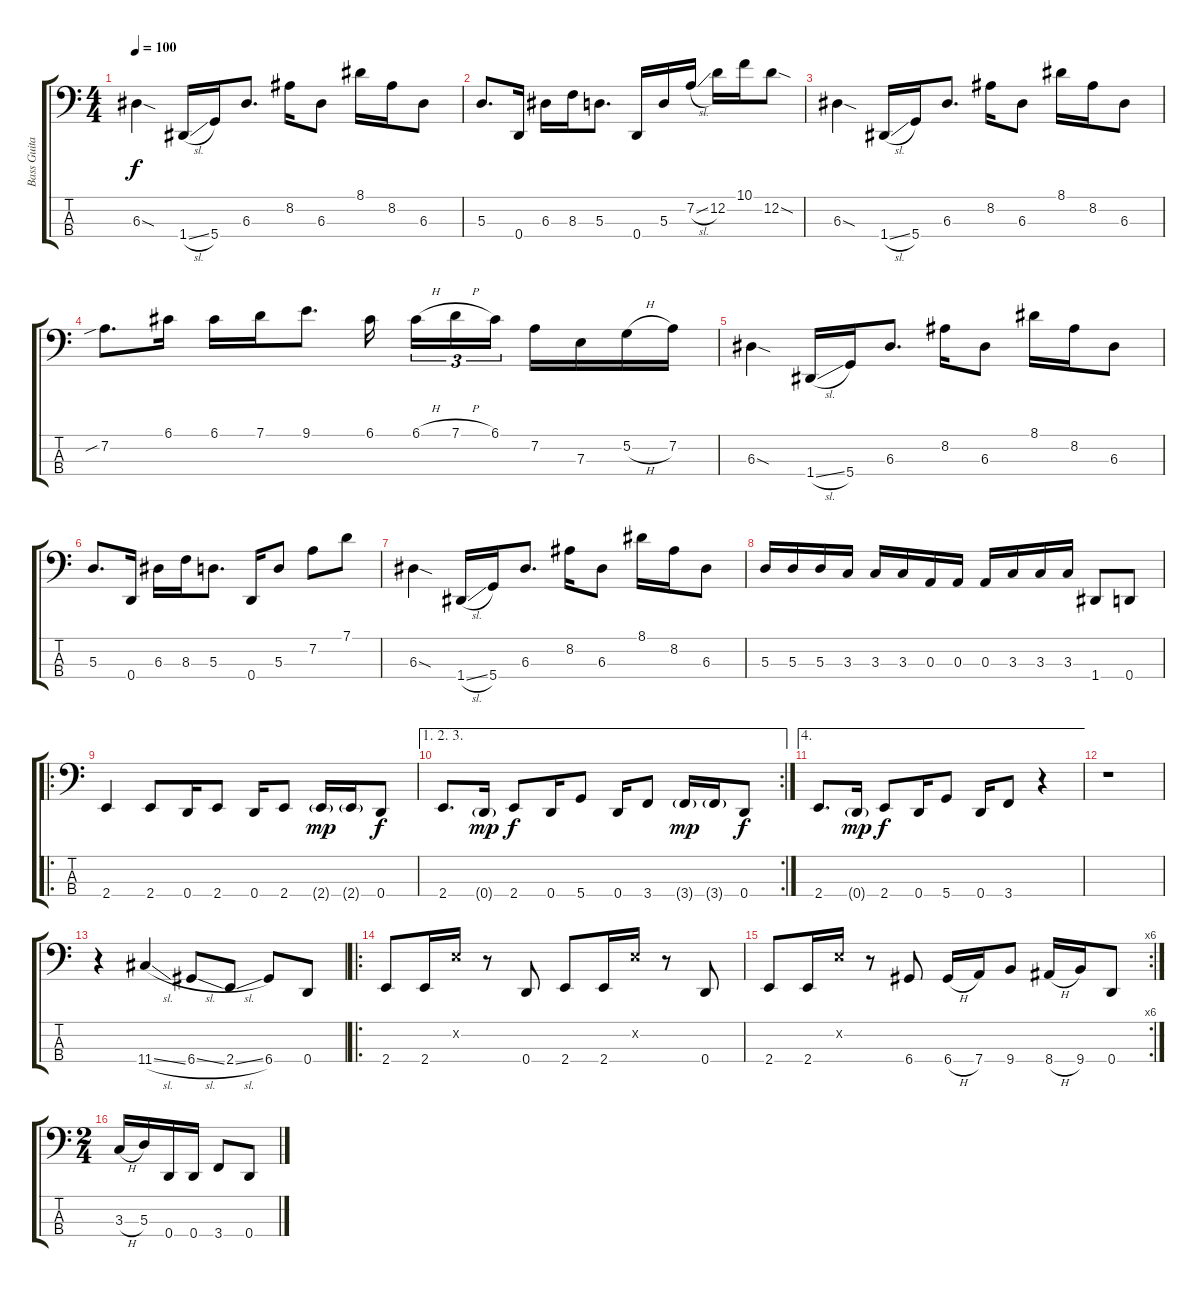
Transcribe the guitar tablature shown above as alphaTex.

\track ("Bass Guitar" "Bass Guita") {instrument electricbassfinger}
\staff {score tabs}
\tuning (G2 D2 A1 D1) {hide}
\ts (4 4)
\tempo 100
\clef f4
\ks c
6.3{sod}.4{dy f} 1.4{sl}.16 5.4.16 6.3.8{d} 8.2.16 6.3.8 8.1.16 8.2.16 6.3.8 |
5.3.8{d} 0.4.16 6.3.16 8.3.16 5.3.8{d} 0.4.16 5.3.16 7.2{sl}.16 12.2.16 10.1.16 12.2{sod}.8 |
6.3{sod}.4 1.4{sl}.16 5.4.16 6.3.8{d} 8.2.16 6.3.8 8.1.16 8.2.16 6.3.8 |
7.2{sib}.8{d} 6.1.16 6.1.16 7.1.16 9.1.8{d} 6.1.16{beam splitsecondary} 6.1{h}.16{tu (3 2)} 7.1{h}.16{tu (3 2)} 6.1.16{tu (3 2)} 7.2.16 7.3.16 5.2{h}.16 7.2.16 |
6.3{sod}.4 1.4{sl}.16 5.4.16 6.3.8{d} 8.2.16 6.3.8 8.1.16 8.2.16 6.3.8 |
5.3.8{d} 0.4.16 6.3.16 8.3.16 5.3.8{d} 0.4.16 5.3.8 7.2.8 7.1.8 |
6.3{sod}.4 1.4{sl}.16 5.4.16 6.3.8{d} 8.2.16 6.3.8 8.1.16 8.2.16 6.3.8 |
5.3.16 5.3.16 5.3.16 3.3.16 3.3.16 3.3.16 0.3.16 0.3.16 0.3.16 3.3.16 3.3.16 3.3.16 1.4.8 0.4.8 |
\ro
2.4.4 2.4.8 0.4.16 2.4.8 0.4.16 2.4.8 2.4{g}.16{dy mp} 2.4{g}.16 0.4.8{dy f} |
\ae (1 2 3)
\rc 2
2.4.8{d} 0.4{g}.16{dy mp} 2.4.8{dy f} 0.4.16 5.4.8 0.4.16 3.4.8 3.4{g}.16{dy mp} 3.4{g}.16 0.4.8{dy f} |
\ae 4
2.4.8{d} 0.4{g}.16{dy mp} 2.4.8{dy f} 0.4.16 5.4.8 0.4.16 3.4.8 r.4 |
r.1 |
r.4 11.4{sl}.4 6.4{sl}.8 2.4{sl}.8 6.4.8 0.4.8 |
\ro
2.4.8 2.4.16 2.2{x}.16 r.8 0.4.8 2.4.8 2.4.16 2.2{x}.16 r.8 0.4.8 |
\rc 6
2.4.8 2.4.16 2.2{x}.16 r.8 6.4.8 6.4{h}.16 7.4.16 9.4.8 8.4{h}.16 9.4.16 0.4.8 |
\ts (2 4)
3.3{h}.16 5.3.16 0.4.16 0.4.16 3.4.8 0.4.8
